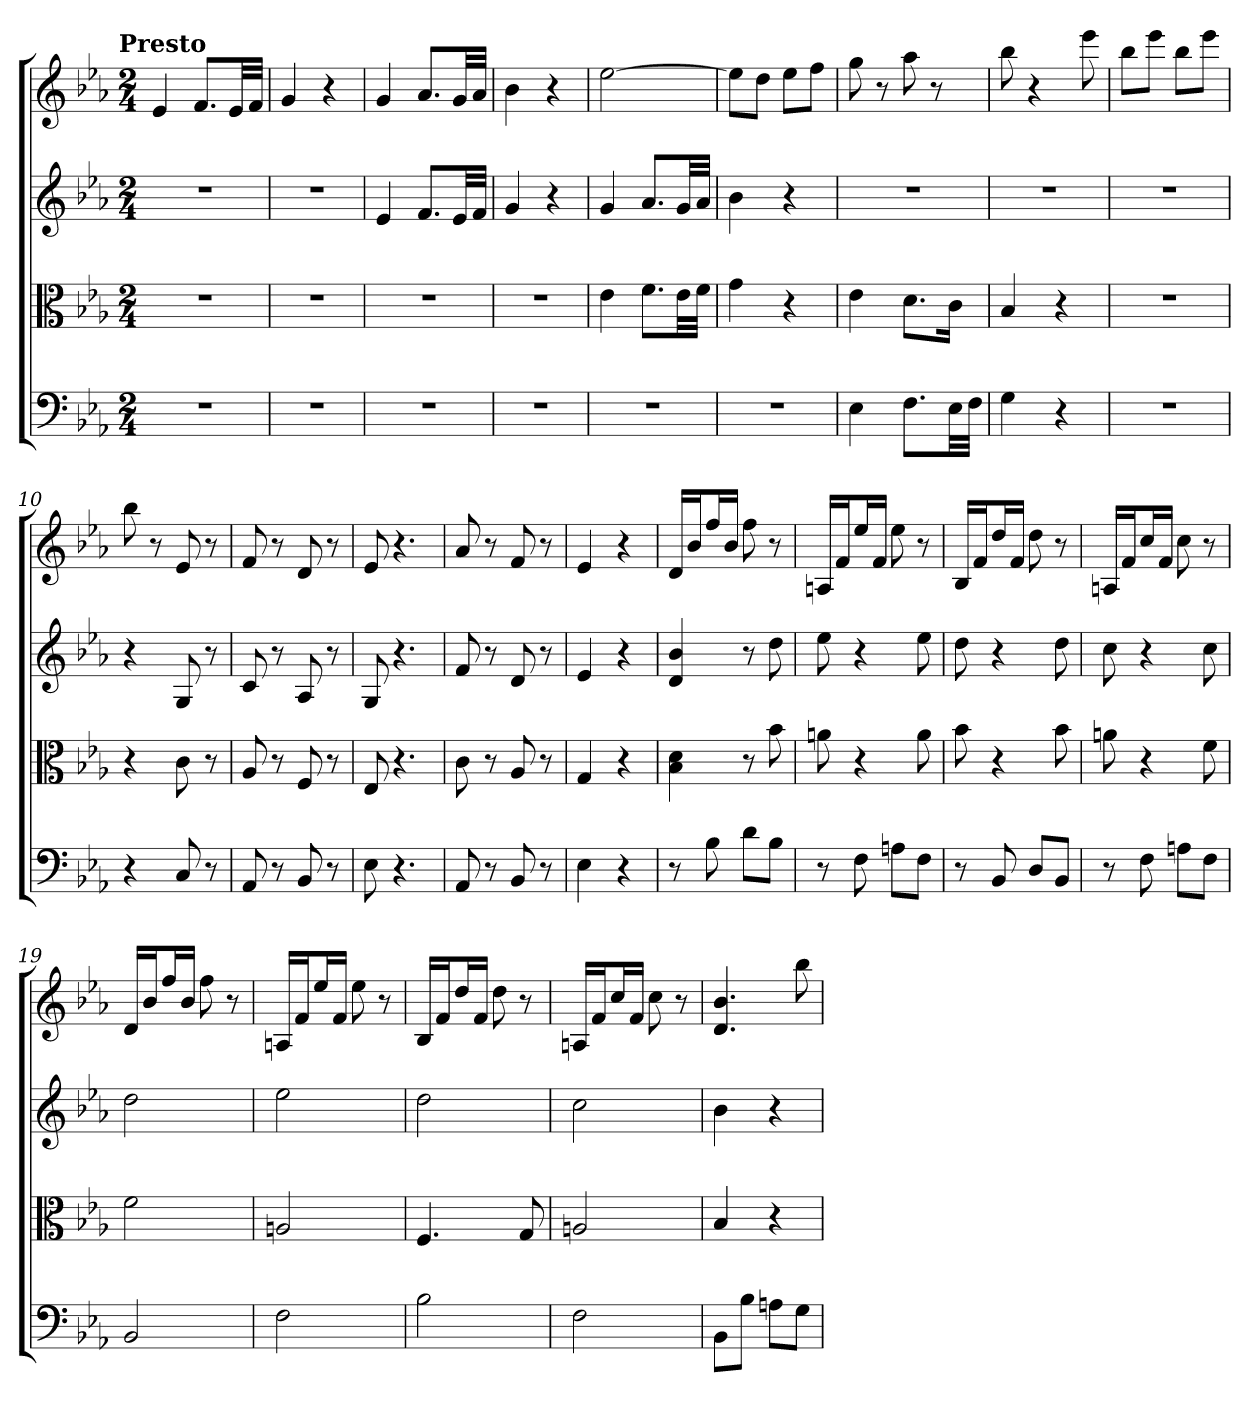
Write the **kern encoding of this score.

**kern	**kern	**kern	**kern
*part4	*part3	*part2	*part1
*staff4	*staff3	*staff2	*staff1
*clefF4	*clefC3	*clefG2	*clefG2
*k[b-e-a-]	*k[b-e-a-]	*k[b-e-a-]	*k[b-e-a-]
*E-:	*E-:	*E-:	*E-:
!!LO:TX:omd:t=Presto
*M2/4	*M2/4	*M2/4	*M2/4
*MM184	*MM184	*MM184	*MM184
=	=	=	=
2r	2r	2r	4e-
.	.	.	8.f/L
.	.	.	32e-/LL
.	.	.	32f/JJJ
=2	=2	=2	=2
2r	2r	2r	4g
.	.	.	4r
=3	=3	=3	=3
2r	2r	4e-	4g
.	.	8.f/L	8.a-/L
.	.	32e-/LL	32g/LL
.	.	32f/JJJ	32a-/JJJ
=4	=4	=4	=4
2r	2r	4g	4b-
.	.	4r	4r
=5	=5	=5	=5
2r	4e-	4g	[2ee-
.	8.f\L	8.a-/L	.
.	32e-\LL	32g/LL	.
.	32f\JJJ	32a-/JJJ	.
=6	=6	=6	=6
2r	4g	4b-	8ee-\L]
.	.	.	8dd\J
.	4r	4r	8ee-\L
.	.	.	8ff\J
=7	=7	=7	=7
4E-	4e-	2r	8gg
.	.	.	8r
8.F\L	8.d\L	.	8aa-
.	.	.	8r
32E-\LL	16c\Jk	.	.
32F\JJJ	.	.	.
=8	=8	=8	=8
4G	4B-	2r	8bb-
.	.	.	4r
4r	4r	.	.
.	.	.	8eee-
=9	=9	=9	=9
2r	2r	2r	8bb-\L
.	.	.	8eee-\J
.	.	.	8bb-\L
.	.	.	8eee-\J
=10	=10	=10	=10
4r	4r	4r	8bb-
.	.	.	8r
8C	8c	8G	8e-
8r	8r	8r	8r
=11	=11	=11	=11
8AA-	8A-	8c	8f
8r	8r	8r	8r
8BB-	8F	8A-	8d
8r	8r	8r	8r
=12	=12	=12	=12
8E-	8E-	8G	8e-
4.r	4.r	4.r	4.r
=13	=13	=13	=13
8AA-	8c	8f	8a-
8r	8r	8r	8r
8BB-	8A-	8d	8f
8r	8r	8r	8r
=14	=14	=14	=14
4E-	4G	4e-	4e-
4r	4r	4r	4r
=15	=15	=15	=15
8r	4B- 4d	4d 4b-	16d/LL
.	.	.	16b-/J
8B-	.	.	16ff/L
.	.	.	16b-/JJ
8d\L	8r	8r	8ff
8B-\J	8b-	8dd	8r
=16	=16	=16	=16
8r	8an	8ee-	16An/LL
.	.	.	16f/J
8F	4r	4r	16ee-/L
.	.	.	16f/JJ
8An\L	.	.	8ee-
8F\J	8a	8ee-	8r
=17	=17	=17	=17
8r	8b-	8dd	16B-/LL
.	.	.	16f/J
8BB-	4r	4r	16dd/L
.	.	.	16f/JJ
8D/L	.	.	8dd
8BB-/J	8b-	8dd	8r
=18	=18	=18	=18
8r	8an	8cc	16An/LL
.	.	.	16f/J
8F	4r	4r	16cc/L
.	.	.	16f/JJ
8An\L	.	.	8cc
8F\J	8f	8cc	8r
=19	=19	=19	=19
2BB-	2f	2dd	16d/LL
.	.	.	16b-/J
.	.	.	16ff/L
.	.	.	16b-/JJ
.	.	.	8ff
.	.	.	8r
=20	=20	=20	=20
2F	2An	2ee-	16An/LL
.	.	.	16f/J
.	.	.	16ee-/L
.	.	.	16f/JJ
.	.	.	8ee-
.	.	.	8r
=21	=21	=21	=21
2B-	4.F	2dd	16B-/LL
.	.	.	16f/J
.	.	.	16dd/L
.	.	.	16f/JJ
.	.	.	8dd
.	8G	.	8r
=22	=22	=22	=22
2F	2An	2cc	16An/LL
.	.	.	16f/J
.	.	.	16cc/L
.	.	.	16f/JJ
.	.	.	8cc
.	.	.	8r
=23	=23	=23	=23
8BB-\L	4B-	4b-	4.d 4.b-
8B-\J	.	.	.
8An\L	4r	4r	.
8G\J	.	.	8bb-
=	=	=	=
*-	*-	*-	*-
